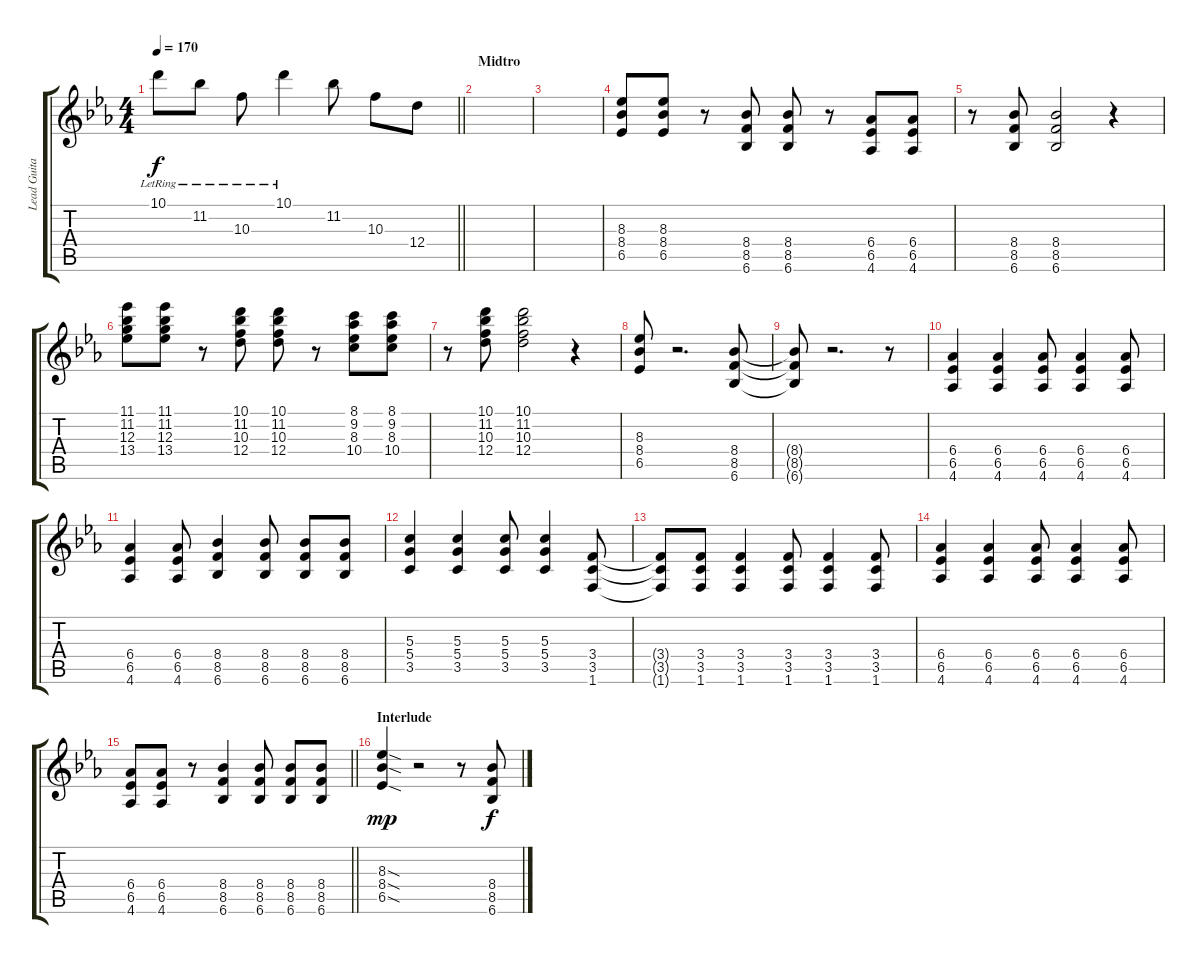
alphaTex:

\track ("Lead Guitar" "Lead Guita") {solo instrument distortionguitar}
\staff {score tabs}
\tuning (E4 B3 G3 D3 A2 E2) {hide}
\ts (4 4)
\tempo 170
\clef g2
\barLineRight lightlight
\ks eb
10.1{lr}.8{dy f} 11.2{lr}.8 10.3{lr}.8 10.1{lr}.4 11.2.8 10.3.8 12.4.8 |
\section ("" "Midtro")
|
|
(8.3 8.4 6.5).8 (8.3 8.4 6.5).8 r.8 (8.4 8.5 6.6).8 (8.4 8.5 6.6).8 r.8 (6.4 6.5 4.6).8 (6.4 6.5 4.6).8 |
r.8 (8.4 8.5 6.6).8 (8.4 8.5 6.6).2 r.4 |
(11.1 11.2 12.3 13.4).8 (11.1 11.2 12.3 13.4).8 r.8 (10.1 11.2 10.3 12.4).8 (10.1 11.2 10.3 12.4).8 r.8 (8.1 9.2 8.3 10.4).8 (8.1 9.2 8.3 10.4).8 |
r.8 (10.1 11.2 10.3 12.4).8 (10.1 11.2 10.3 12.4).2 r.4 |
(8.3 8.4 6.5).8 r.2{d} (8.4 8.5 6.6).8 |
(8.4{t} 8.5{t} 6.6{t}).8 r.2{d} r.8 |
(6.4 6.5 4.6).4 (6.4 6.5 4.6).4 (6.4 6.5 4.6).8 (6.4 6.5 4.6).4 (6.4 6.5 4.6).8 |
(6.4 6.5 4.6).4 (6.4 6.5 4.6).8 (8.4 8.5 6.6).4 (8.4 8.5 6.6).8 (8.4 8.5 6.6).8 (8.4 8.5 6.6).8 |
(5.3 5.4 3.5).4 (5.3 5.4 3.5).4 (5.3 5.4 3.5).8 (5.3 5.4 3.5).4 (3.4 3.5 1.6).8 |
(3.4{t} 3.5{t} 1.6{t}).8 (3.4 3.5 1.6).8 (3.4 3.5 1.6).4 (3.4 3.5 1.6).8 (3.4 3.5 1.6).4 (3.4 3.5 1.6).8 |
(6.4 6.5 4.6).4 (6.4 6.5 4.6).4 (6.4 6.5 4.6).8 (6.4 6.5 4.6).4 (6.4 6.5 4.6).8 |
\barLineRight lightlight
(6.4 6.5 4.6).8 (6.4 6.5 4.6).8 r.8 (8.4 8.5 6.6).4 (8.4 8.5 6.6).8 (8.4 8.5 6.6).8 (8.4 8.5 6.6).8 |
\section ("" "Interlude")
(8.3{sod} 8.4{sod} 6.5{sod}).4{dy mp} r.2 r.8 (8.4 8.5 6.6).8{dy f}
